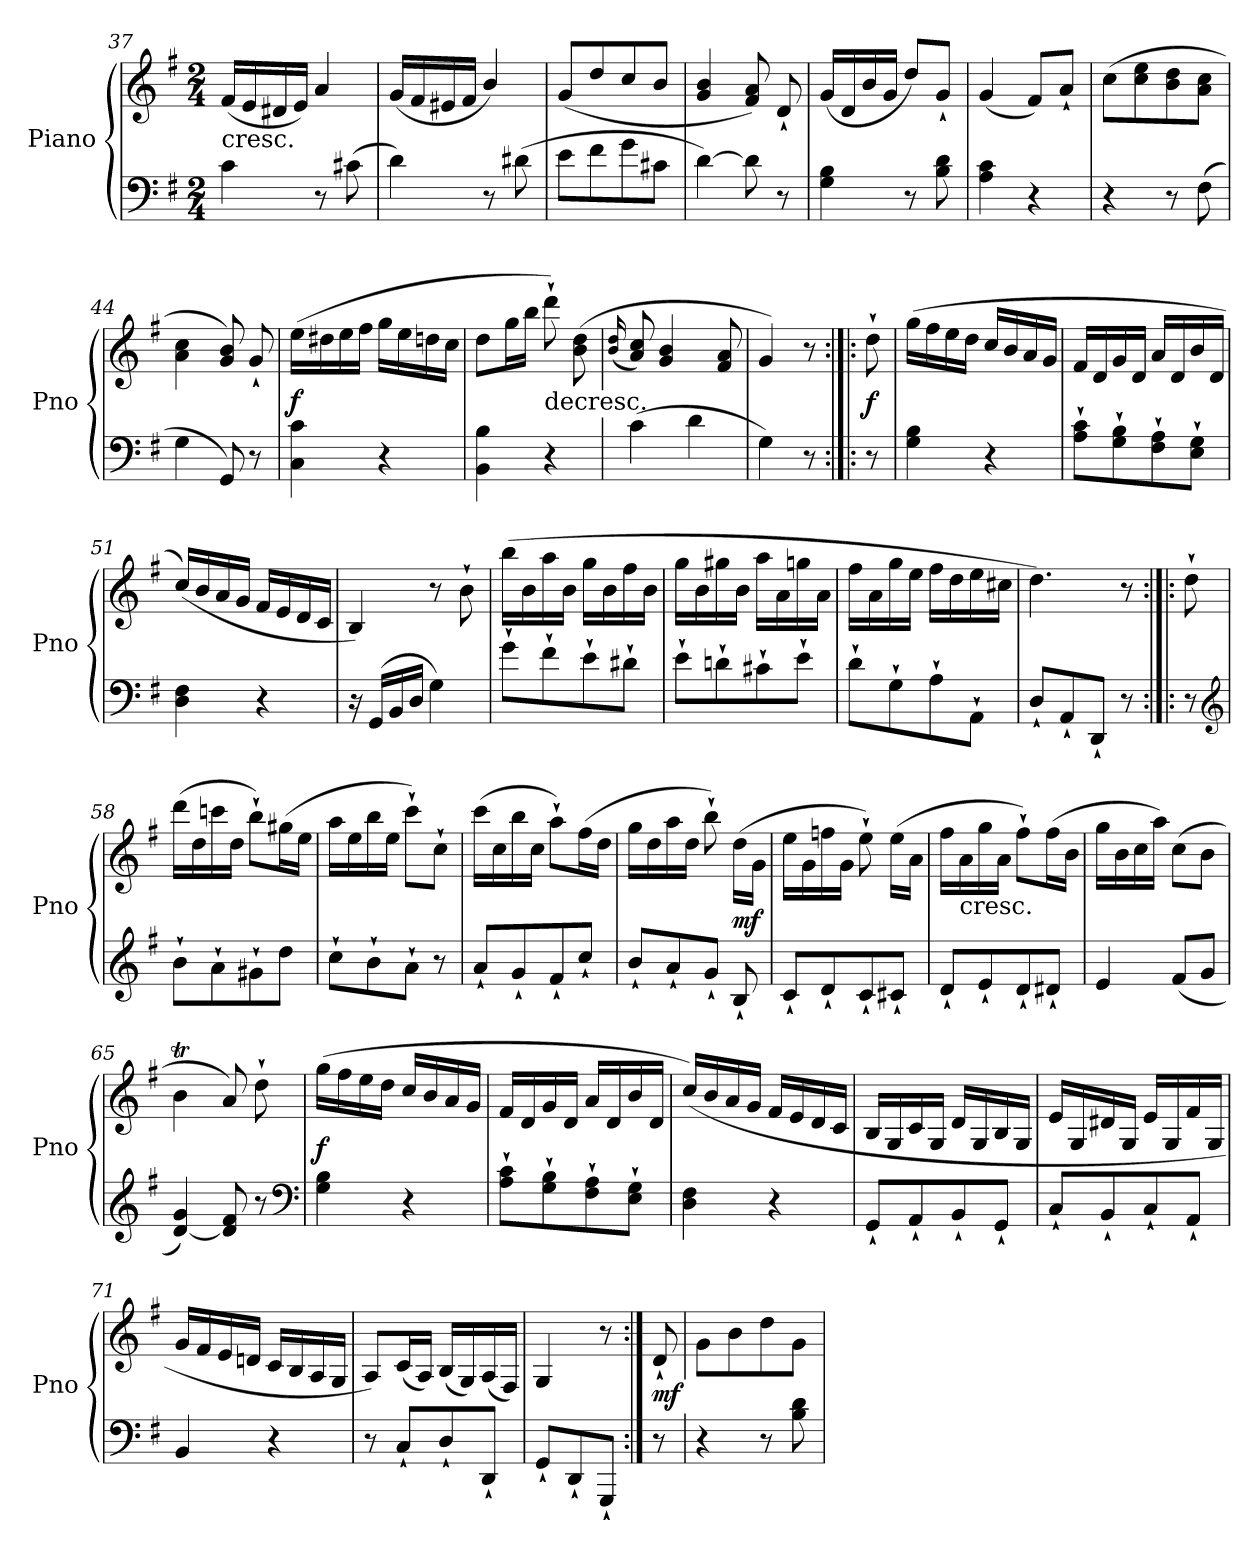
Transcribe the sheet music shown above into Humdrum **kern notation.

**kern	**kern	**dynam
*part1	*part1	*part1
*staff2	*staff1	*staff1/2
*I"Piano	*	*
*I'Pno	*	*
*clefF4	*clefG2	*
*k[f#]	*k[f#]	*
*G:	*G:	*
*M2/4	*M2/4	*
=37	=37	=37
!	!LO:TX:c:t=cresc.	!
4c	(16f#LL	.
.	16e	.
.	16d#X	.
.	16eJJ)	.
8r	4a	.
(8c#X	.	.
=38	=38	=38
4d)	(16gLL	.
.	16f#	.
.	16e#X	.
.	16f#JJ	.
8r	4b/)	.
(8d#X	.	.
=39	=39	=39
8eL	(8g/L	.
8f#	8dd/	.
8g	8cc/	.
8c#XJ	8b/J	.
=40	=40	=40
[4d)	4g 4b	.
8d]	8f# 8a)	.
8r	8d`	.
!!LO:LB:g=z
=41	=41	=41
4G 4B	(16gLL	.
.	16d	.
.	16b	.
.	16gJJ	.
8r	8dd/L)	.
8B 8d	8g`>/J	.
=42	=42	=42
4A 4c	(4g	.
4r	8f#L)	.
.	8a`J	.
=43	=43	=43
4r	(8ccL	.
.	8cc 8ee	.
8r	8b 8dd	.
(8F#	8a 8ccJ	.
=44	=44	=44
4G	4a 4cc	.
8GG)	8g 8b)	.
8r	8g`	.
=45	=45	=45
4C 4c	(16eeLL	f
.	16dd#X	.
.	16ee	.
.	16ff#JJ	.
4r	16ggLL	.
.	16ee	.
.	16ddn	.
.	16ccJJ	.
=46	=46	=46
4BB 4B	8ddL	.
.	16ggL	.
.	16bbJJ	.
!	!LO:TX:c:t=decresc.	!
4r	8ddd`)	.
.	(8b 8dd	.
=47	=47	=47
.	(16qqb/ 16qqdd/	.
(4c	8a/ 8cc/)	.
.	4g 4b	.
4d	.	.
.	8f# 8a	.
=48	=48	=48
4G)	4g)	.
8r	8r	.
!!LO:LB:g=z
=:|!|:	=:|!|:	=:|!|:
8r	8dd`	f
=49	=49	=49
4G 4B	(16ggLL	.
.	16ff#	.
.	16ee	.
.	16ddJJ	.
4r	16ccLL	.
.	16b	.
.	16a	.
.	16gJJ	.
=50	=50	=50
8A` 8c`L	16f#LL	.
.	16d	.
8G` 8B`	16g	.
.	16dJJ	.
8F#` 8A`	16aLL	.
.	16d	.
8E` 8G`J	16b	.
.	16dJJ	.
=51	=51	=51
4D 4F#	(16ccLL)	.
.	16b	.
.	16a	.
.	16gJJ	.
4r	16f#LL	.
.	16e	.
.	16d	.
.	16cJJ	.
=52	=52	=52
16r	4B)	.
(16GGLL	.	.
16BB	.	.
16DJJ	.	.
4G)	8r	.
.	8b`	.
=53	=53	=53
8g`L	(16bbLL	.
.	16b	.
8f#`	16aa	.
.	16bJJ	.
8e`	16ggLL	.
.	16b	.
8d#X`J	16ff#	.
.	16bJJ	.
=54	=54	=54
8e`L	16ggLL	.
.	16b	.
8dn`	16gg#X	.
.	16bJJ	.
8c#X`	16aaLL	.
.	16a	.
8e`J	16ggn	.
.	16aJJ	.
!!LO:LB:g=z
=55	=55	=55
8d`L	16ff#LL	.
.	16a	.
8G`	16gg	.
.	16eeJJ	.
8A`	16ff#LL	.
.	16dd	.
8AA`J	16ee	.
.	16cc#XJJ	.
=56	=56	=56
8D`L	4.dd)	.
8AA`	.	.
8DD`J	.	.
8r	8r	.
=57:|!|:	=57:|!|:	=57:|!|:
8r	8dd`	.
*clefG2	*	*
=58	=58	=58
8b`L	(16dddLL	.
.	16dd	.
8a`	16cccn	.
.	16ddJJ	.
8g#X`	8bb`L)	.
8ddJ	(16gg#XL	.
.	16eeJJ	.
=59	=59	=59
8cc`L	16aaLL	.
.	16ee	.
8b`	16bb	.
.	16eeJJ	.
8a`J	8ccc`L)	.
8r	8cc`J	.
=60	=60	=60
8a`L	(16cccLL	.
.	16cc	.
8g`	16bb	.
.	16ccJJ	.
8f#`	8aa`L)	.
8cc`J	(16ff#L	.
.	16ddJJ	.
=61	=61	=61
8b`L	16ggLL	.
.	16dd	.
8a`	16aa	.
.	16ddJJ	.
8g`J	8bb`)	.
8B`	(16ddLL	mf
.	16gJJ	.
=62	=62	=62
8c`L	16eeLL	.
.	16g	.
8d`	16ffn	.
.	16gJJ	.
8c`	8ee`)	.
8c#X`J	(16eeLL	.
.	16aJJ	.
!!LO:LB:g=z
=63	=63	=63
8d`L	16ff#LL	.
!	!LO:TX:c:t=cresc.	!
.	16a	.
8e`	16gg	.
.	16aJJ	.
8d`	8ff#`L)	.
8d#X`J	(16ff#L	.
.	16bJJ	.
=64	=64	=64
4e	16ggLL	.
.	16b	.
.	16cc	.
.	16aaJJ)	.
(8f#L	(8ccL	.
8gJ	8bJ	.
=65	=65	=65
[4d 4g)	4bt	.
8d] 8f#	8a)	.
8r	8dd`	.
*clefF4	*	*
=66	=66	=66
4G 4B	(16ggLL	f
.	16ff#	.
.	16ee	.
.	16ddJJ	.
4r	16ccLL	.
.	16b	.
.	16a	.
.	16gJJ	.
=67	=67	=67
8A` 8c`L	16f#LL	.
.	16d	.
8G` 8B`	16g	.
.	16dJJ	.
8F#` 8A`	16aLL	.
.	16d	.
8E` 8G`J	16b	.
.	16dJJ	.
=68	=68	=68
4D 4F#	(16ccLL)	.
.	16b	.
.	16a	.
.	16gJJ	.
4r	16f#LL	.
.	16e	.
.	16d	.
.	16cJJ	.
=69	=69	=69
8GG`L	16BLL	.
.	16G	.
8AA`	16c	.
.	16GJJ	.
8BB`	16dLL	.
.	16G	.
8GG`J	16B	.
.	16GJJ	.
!!LO:LB:g=z
=70	=70	=70
8C`L	16eLL	.
.	16G	.
8BB`	16d#X	.
.	16GJJ	.
8C`	16eLL	.
.	16G	.
8AA`J	16f#	.
.	16GJJ	.
=71	=71	=71
4BB	16gLL	.
.	16f#	.
.	16e	.
.	16dnJJ	.
4r	16cLL	.
.	16B	.
.	16A	.
.	16GJJ	.
=72	=72	=72
8r	8AL)	.
8C`L	(16cL	.
.	16AJJ)	.
8D`	(16BLL	.
.	16G)	.
8DD`J	(16A	.
.	16F#JJ)	.
=73	=73	=73
8GG`L	4G	.
8DD`	.	.
8GGG`J	8r	.
=:|!	=:|!	=:|!
8r	8d`	mf
=74	=74	=74
4r	8gL	.
.	8b	.
8r	8dd	.
8B 8d	8gJ	.
=	=	=
*-	*-	*-
